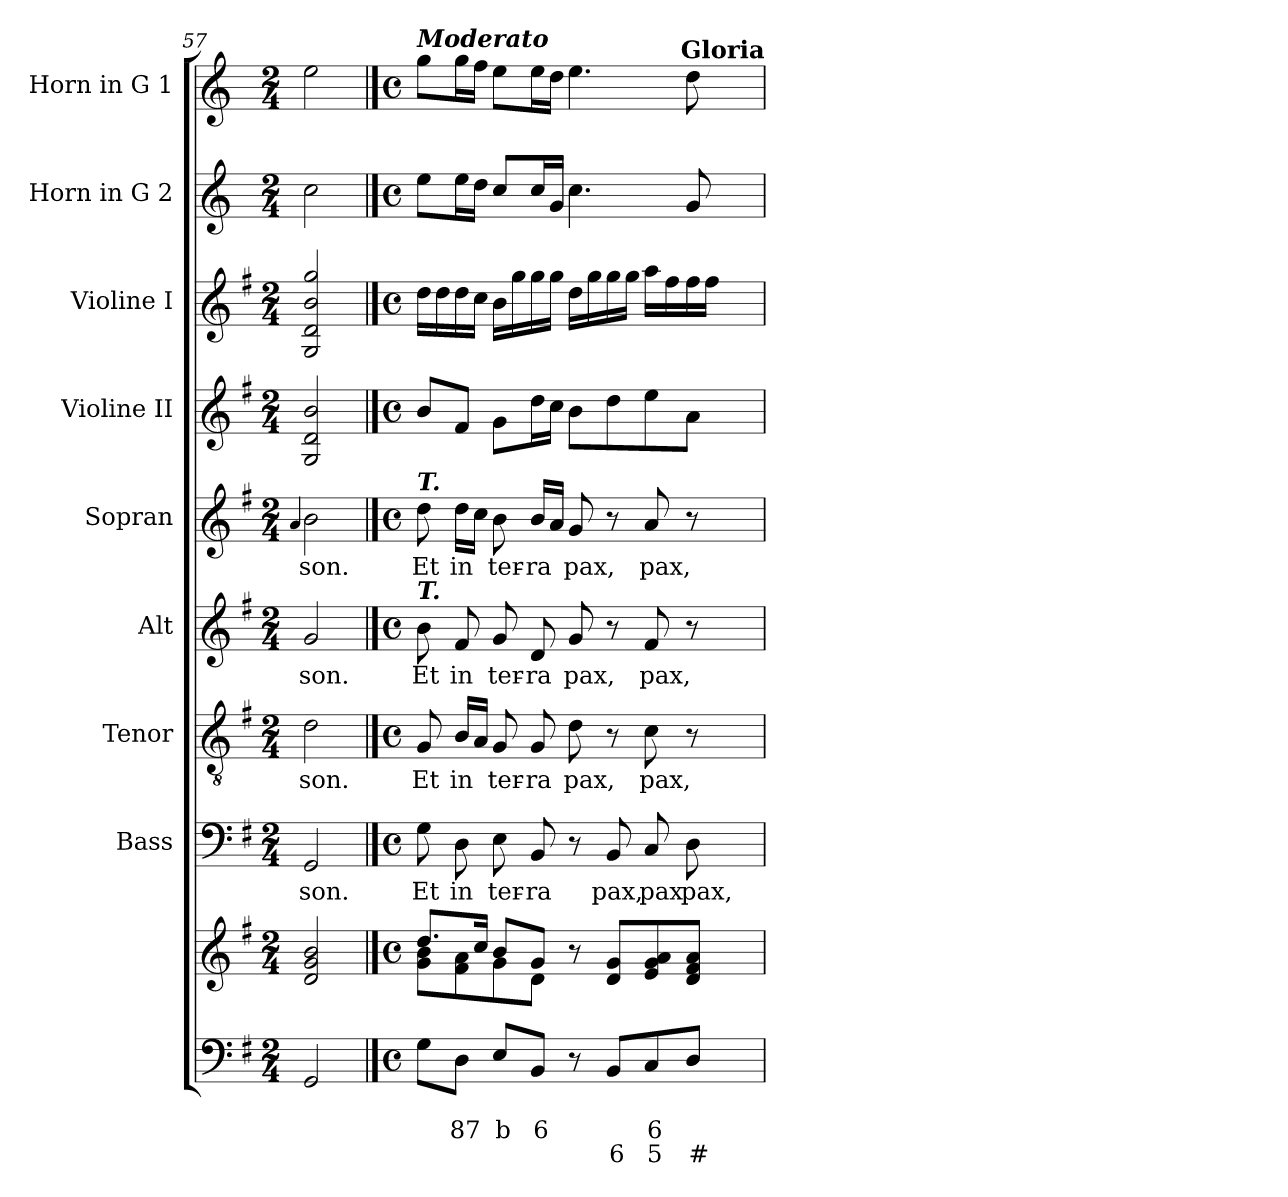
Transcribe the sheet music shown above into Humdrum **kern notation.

**kern	**text	**text	**text	**kern	**kern	**text	**kern	**text	**kern	**text	**kern	**text	**kern	**kern	**kern	**kern
*part9	*part9	*part9	*part9	*part9	*part8	*part8	*part7	*part7	*part6	*part6	*part5	*part5	*part4	*part3	*part2	*part1
*staff10	*staff10	*staff10	*staff10	*staff9	*staff8	*staff8	*staff7	*staff7	*staff6	*staff6	*staff5	*staff5	*staff4	*staff3	*staff2	*staff1
*	*	*	*	*	*I"Bass	*	*I"Tenor	*	*I"Alt	*	*I"Sopran	*	*I"Violine II	*I"Violine I	*I"Horn in G 2	*I"Horn in G 1
*	*	*	*	*	*I'B.	*	*I'T.	*	*I'A.	*	*I'S.	*	*I'Vl. II	*I'Vl. I	*	*
*clefF4	*	*	*	*clefG2	*clefF4	*	*clefGv2	*	*clefG2	*	*clefG2	*	*clefG2	*clefG2	*clefG2	*clefG2
*	*	*	*	*	*	*	*	*	*	*	*	*	*	*	*ITrd3c5	*ITrd3c5
*k[f#]	*	*	*	*k[f#]	*k[f#]	*	*k[f#]	*	*k[f#]	*	*k[f#]	*	*k[f#]	*k[f#]	*k[f#]	*k[f#]
*G:	*	*	*	*G:	*G:	*	*G:	*	*G:	*	*G:	*	*G:	*G:	*G:	*G:
*M2/4	*	*	*	*M2/4	*M2/4	*	*M2/4	*	*M2/4	*	*M2/4	*	*M2/4	*M2/4	*M2/4	*M2/4
=57	=57	=57	=57	=57	=57	=57	=57	=57	=57	=57	=57	=57	=57	=57	=57	=57
.	.	.	.	.	.	.	.	.	.	.	4qqa/	.	.	.	.	.
!	!	!	!	!	!	!LO:LY:b	!	!LO:LY:b	!	!LO:LY:b	!	!LO:LY:b	!	!	!	!
2GG/	.	.	.	2d/ 2g/ 2b/	2GG/	-son.	2d\	-son.	2g/	-son.	2b\	-son.	2G/ 2d/ 2b/	2G/ 2d/ 2b/ 2gg/	2g\	2b\
!!LO:PB:g=z
==58	==58	==58	==58	==58	==58	==58	==58	==58	==58	==58	==58	==58	==58	==58	==58	==58
*M4/4	*	*	*	*M4/4	*M4/4	*	*M4/4	*	*M4/4	*	*M4/4	*	*M4/4	*M4/4	*M4/4	*M4/4
*met(c)	*	*	*	*met(c)	*met(c)	*	*met(c)	*	*met(c)	*	*met(c)	*	*met(c)	*met(c)	*met(c)	*met(c)
*	*	*	*	*^	*	*	*	*	*	*	*	*	*	*	*	*
!	!	!	!	!	!	!	!	!	!	!	!	!	!	!	!	!	!LO:TX:a:Bi:t=Moderato
!	!	!	!	!	!	!	!	!	!	!	!	!LO:TX:a:Bi:t=T.	!	!	!	!	!
!	!	!	!	!	!	!	!	!	!	!LO:TX:a:Bi:t=T.	!	!	!	!	!	!	!
!	!	!	!	!	!	!	!LO:LY:b	!	!LO:LY:b	!	!LO:LY:b	!	!LO:LY:b	!	!	!	!
8G\L	.	.	.	8.dd/L	8g\ 8b\L	8G\	Et	8G/	Et	8b\	Et	8dd\	Et	8b/L	16dd\LL	8b\L	8dd\L
.	.	.	.	.	.	.	.	.	.	.	.	.	.	.	16dd\	.	.
!	!	!LO:LY:b	!	!	!	!	!LO:LY:b	!	!LO:LY:b	!	!LO:LY:b	!	!LO:LY:b	!	!	!	!
8D\J	.	87	.	.	8f#\ 8a\	8D\	in	16B/LL	in	8f#/	in	16dd\LL	in	8f#/J	16dd\	16b\L	16dd\L
.	.	.	.	16cc/Jk	.	.	.	16A/JJ	.	.	.	16cc\JJ	.	.	16cc\JJ	16a\JJ	16cc\JJ
!	!	!LO:LY:b	!	!	!	!	!LO:LY:b	!	!LO:LY:b	!	!LO:LY:b	!	!LO:LY:b	!	!	!	!
8E/L	.	b	.	8b/L	8g\	8E\	ter-	8G/	ter-	8g/	ter-	8b\	ter-	8g\L	16b\LL	8g/L	8b\L
.	.	.	.	.	.	.	.	.	.	.	.	.	.	.	16gg\	.	.
!	!	!LO:LY:b	!	!	!	!	!LO:LY:b	!	!LO:LY:b	!	!LO:LY:b	!	!LO:LY:b	!	!	!	!
8BB/J	.	6	.	8g/J	8d\J	8BB/	-ra	8G/	-ra	8d/	-ra	16b/LL	-ra	16dd\L	16gg\	16g/L	16b\L
.	.	.	.	.	.	.	.	.	.	.	.	16a/JJ	.	16cc\JJ	16gg\JJ	16d/JJ	16a\JJ
!	!	!	!	!	!	!	!	!	!LO:LY:b	!	!LO:LY:b	!	!LO:LY:b	!	!	!	!
8r	.	.	.	8r	2ryy	8r	.	8d\	pax,	8g/	pax,	8g/	pax,	8b\L	16dd\LL	4.g\	4.b\
.	.	.	.	.	.	.	.	.	.	.	.	.	.	.	16gg\	.	.
!	!	!	!LO:LY:b	!	!	!	!LO:LY:b	!	!	!	!	!	!	!	!	!	!
8BB/L	.	.	6	8d/ 8g/L	.	8BB/	pax,	8r	.	8r	.	8r	.	8dd\	16gg\	.	.
.	.	.	.	.	.	.	.	.	.	.	.	.	.	.	16gg\JJ	.	.
!	!	!LO:LY:b	!LO:LY:b	!	!	!	!LO:LY:b	!	!LO:LY:b	!	!LO:LY:b	!	!LO:LY:b	!	!	!	!
8C/	.	6	5	8e/ 8g/ 8a/	.	8C/	pax	8c\	pax,	8f#/	pax,	8a/	pax,	8ee\	16aa\LL	.	.
.	.	.	.	.	.	.	.	.	.	.	.	.	.	.	16ff#\	.	.
!	!	!	!LO:LY:b	!	!	!	!LO:LY:b	!	!	!	!	!	!	!	!	!	!
8D/J	.	.	#	8d/ 8f#/ 8a/J	.	8D\	pax,	8r	.	8r	.	8r	.	8a\J	16ff#\	8d/	8a\
.	.	.	.	.	.	.	.	.	.	.	.	.	.	.	16ff#\JJ	.	.
4ryy	.	.	.	4ryy	4ryy	4ryy	.	4ryy	.	4ryy	.	4ryy	.	4ryy	4ryy	4ryy	4ryy
!	!	!	!	!	!	!	!	!	!	!	!	!	!	!	!	!	!LO:TX:a:B:t=Gloria
*	*	*	*	*v	*v	*	*	*	*	*	*	*	*	*	*	*	*
=	=	=	=	=	=	=	=	=	=	=	=	=	=	=	=	=
*-	*-	*-	*-	*-	*-	*-	*-	*-	*-	*-	*-	*-	*-	*-	*-	*-
